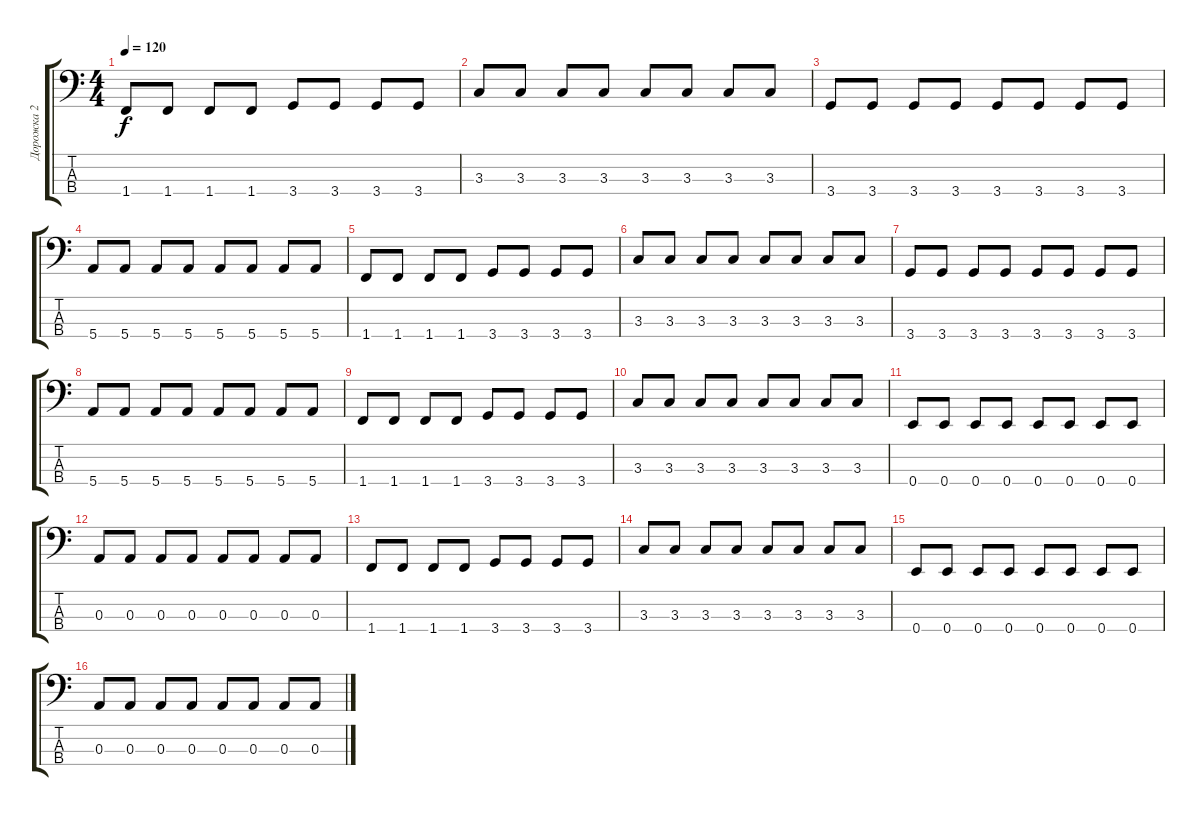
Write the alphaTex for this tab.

\track ("Дорожка 2" "Дорожка 2") {instrument electricbassfinger}
\staff {score tabs}
\tuning (G2 D2 A1 E1) {hide}
\ts (4 4)
\tempo 120
\clef f4
\ks c
1.4.8{dy f} 1.4.8 1.4.8 1.4.8 3.4.8 3.4.8 3.4.8 3.4.8 |
3.3.8 3.3.8 3.3.8 3.3.8 3.3.8 3.3.8 3.3.8 3.3.8 |
3.4.8 3.4.8 3.4.8 3.4.8 3.4.8 3.4.8 3.4.8 3.4.8 |
5.4.8 5.4.8 5.4.8 5.4.8 5.4.8 5.4.8 5.4.8 5.4.8 |
1.4.8 1.4.8 1.4.8 1.4.8 3.4.8 3.4.8 3.4.8 3.4.8 |
3.3.8 3.3.8 3.3.8 3.3.8 3.3.8 3.3.8 3.3.8 3.3.8 |
3.4.8 3.4.8 3.4.8 3.4.8 3.4.8 3.4.8 3.4.8 3.4.8 |
5.4.8 5.4.8 5.4.8 5.4.8 5.4.8 5.4.8 5.4.8 5.4.8 |
1.4.8 1.4.8 1.4.8 1.4.8 3.4.8 3.4.8 3.4.8 3.4.8 |
3.3.8 3.3.8 3.3.8 3.3.8 3.3.8 3.3.8 3.3.8 3.3.8 |
0.4.8 0.4.8 0.4.8 0.4.8 0.4.8 0.4.8 0.4.8 0.4.8 |
0.3.8 0.3.8 0.3.8 0.3.8 0.3.8 0.3.8 0.3.8 0.3.8 |
1.4.8 1.4.8 1.4.8 1.4.8 3.4.8 3.4.8 3.4.8 3.4.8 |
3.3.8 3.3.8 3.3.8 3.3.8 3.3.8 3.3.8 3.3.8 3.3.8 |
0.4.8 0.4.8 0.4.8 0.4.8 0.4.8 0.4.8 0.4.8 0.4.8 |
0.3.8 0.3.8 0.3.8 0.3.8 0.3.8 0.3.8 0.3.8 0.3.8
